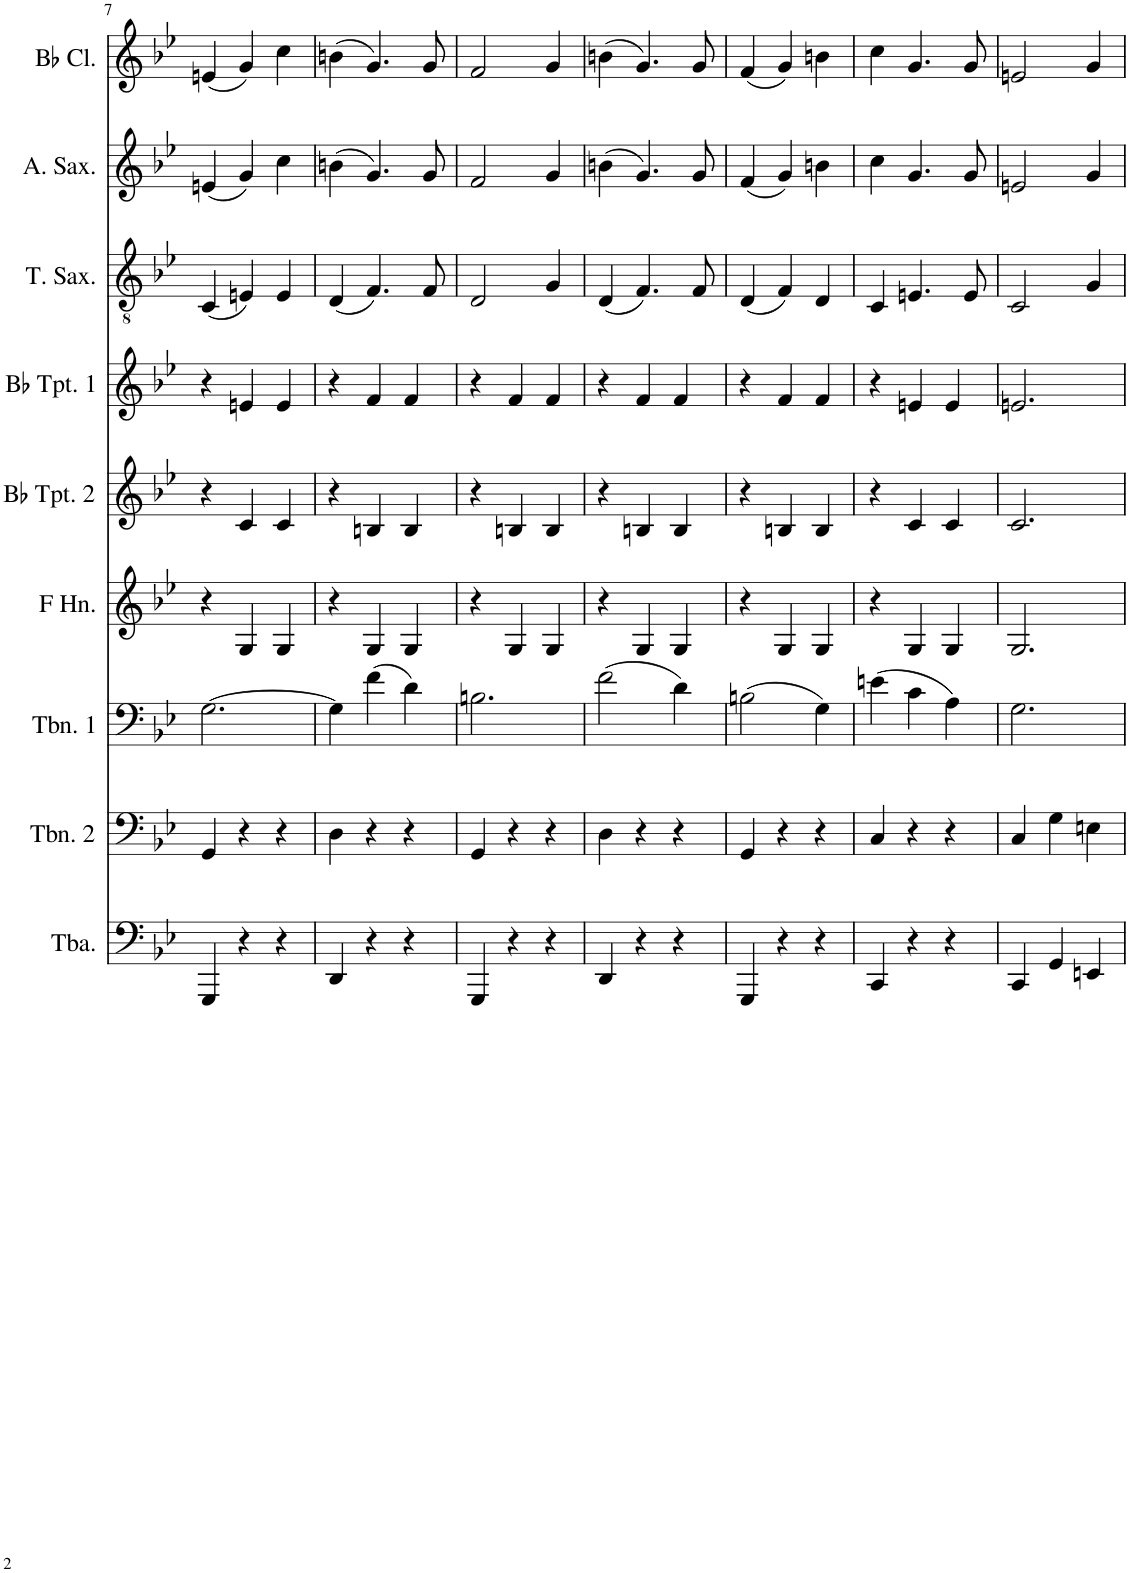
**kern	**kern	**kern	**kern	**kern	**kern	**kern	**kern	**kern
*part9	*part8	*part7	*part6	*part5	*part4	*part3	*part2	*part1
*staff9	*staff8	*staff7	*staff6	*staff5	*staff4	*staff3	*staff2	*staff1
*I"Tuba	*I"Trombone 2	*I"Trombone 1	*I"Horn in F	*I"Bb Tpt. 2	*I"Bb Tpt. 1	*I"Tenor Saxophone	*I"Alto Saxophone	*I"Bb Clarinet
*I'Tba.	*I'Tbn. 2	*I'Tbn. 1	*	*I'Bb Tpt. 2	*I'Bb Tpt. 1	*I'T. Sax.	*I'A. Sax.	*I'Bb Cl.
!!LO:PB:g=z
*clefF4	*clefF4	*clefF4	*clefG2	*clefG2	*clefG2	*clefGv2	*clefG2	*clefG2
*	*	*	*ITrd4c7	*ITrd1c2	*ITrd1c2	*ITrd8c14	*ITrd5c9	*ITrd1c2
*k[b-e-]	*k[b-e-]	*k[b-e-]	*k[b-e-]	*k[b-e-]	*k[b-e-]	*k[b-e-]	*k[b-e-]	*k[b-e-]
*M3/4	*M3/4	*M3/4	*M3/4	*M3/4	*M3/4	*M3/4	*M3/4	*M3/4
=7	=7	=7	=7	=7	=7	=7	=7	=7
4GGG/	4GG/	[2.G\	4r	4r	4r	(4C/	(4en/	(4en/
4r	4r	.	4G/	4c/	4en/	4En/)	4g/)	4g/)
4r	4r	.	4G/	4c/	4e/	4E/	4cc\	4cc\
=8	=8	=8	=8	=8	=8	=8	=8	=8
4DD/	4D\	4G\]	4r	4r	4r	(4D/	(4bn\	(4bn\
4r	4r	(4f\	4G/	4Bn/	4f/	4.F/)	4.g/)	4.g/)
4r	4r	4d\)	4G/	4B/	4f/	.	.	.
.	.	.	.	.	.	8F/	8g/	8g/
=9	=9	=9	=9	=9	=9	=9	=9	=9
4GGG/	4GG/	2.Bn\	4r	4r	4r	2D/	2f/	2f/
4r	4r	.	4G/	4Bn/	4f/	.	.	.
4r	4r	.	4G/	4B/	4f/	4G/	4g/	4g/
=10	=10	=10	=10	=10	=10	=10	=10	=10
4DD/	4D\	(2f\	4r	4r	4r	(4D/	(4bn\	(4bn\
4r	4r	.	4G/	4Bn/	4f/	4.F/)	4.g/)	4.g/)
4r	4r	4d\)	4G/	4B/	4f/	.	.	.
.	.	.	.	.	.	8F/	8g/	8g/
=11	=11	=11	=11	=11	=11	=11	=11	=11
4GGG/	4GG/	(2Bn\	4r	4r	4r	(4D/	(4f/	(4f/
4r	4r	.	4G/	4Bn/	4f/	4F/)	4g/)	4g/)
4r	4r	4G\)	4G/	4B/	4f/	4D/	4bn\	4bn\
=12	=12	=12	=12	=12	=12	=12	=12	=12
4CC/	4C/	(4en\	4r	4r	4r	4C/	4cc\	4cc\
4r	4r	4c\	4G/	4c/	4en/	4.En/	4.g/	4.g/
4r	4r	4A\)	4G/	4c/	4e/	.	.	.
.	.	.	.	.	.	8E/	8g/	8g/
=13	=13	=13	=13	=13	=13	=13	=13	=13
4CC/	4C/	2.G\	2.G/	2.c/	2.en/	2C/	2en/	2en/
4GG/	4G\	.	.	.	.	.	.	.
4EEn/	4En\	.	.	.	.	4G/	4g/	4g/
=	=	=	=	=	=	=	=	=
*-	*-	*-	*-	*-	*-	*-	*-	*-
